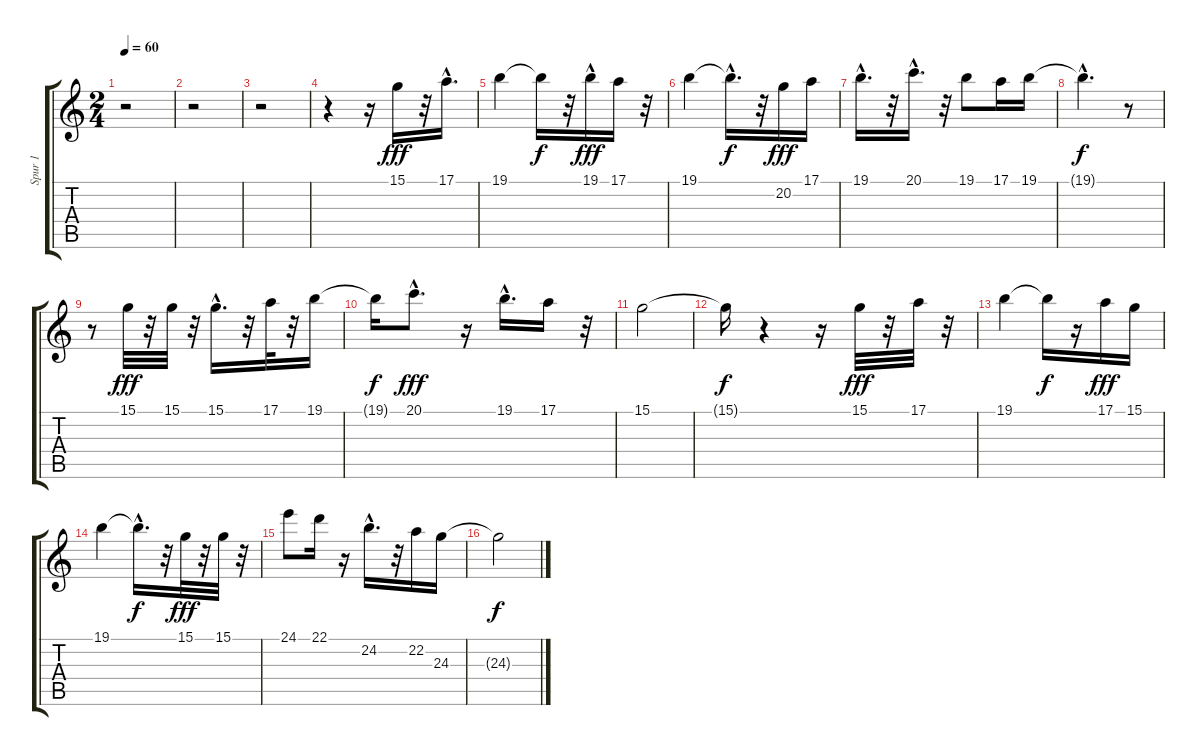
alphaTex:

\track ("Spur 1" "Spur 1") {instrument piccolo}
\staff {score tabs}
\tuning (E4 B3 G3 D3 A2 E2) {hide}
\ts (2 4)
\tempo 60
\clef g2
\ks c
r.2{dy f} |
r.2 |
r.2 |
r.4 r.16 15.1.16{dy fff} r.32 17.1{hac}.16{d} |
19.1.4 19.1{t}.16{dy f} r.32 19.1{hac}.16{dy fff} 17.1.16 r.32 |
19.1.4 19.1{hac t}.16{d dy f} r.32 20.2.16{dy fff} 17.1.16 |
19.1{hac}.16{d} r.32 20.1{hac}.16{d} r.32 19.1.8 17.1.16 19.1.16 |
19.1{hac t}.4{d dy f} r.8 |
r.8 15.1.32{dy fff} r.32 15.1.32 r.32 15.1{hac}.16{d} r.32 17.1.32 r.32 19.1.16 |
19.1{t}.16{dy f} 20.1{hac}.8{d dy fff} r.16 19.1{hac}.16{d} 17.1.16 r.32 |
15.1.2 |
15.1{t}.16{dy f} r.4 r.16 15.1.32{dy fff} r.32 17.1.32 r.32 |
19.1.4 19.1{t}.16{dy f} r.16 17.1.16{dy fff} 15.1.16 |
19.1.4 19.1{hac t}.16{d dy f} r.32 15.1.32{dy fff} r.32 15.1.32 r.32 |
24.1.8 22.1.16 r.16 24.2{hac}.16{d} r.32 22.2.16 24.3.16 |
24.3{t}.2{dy f}
